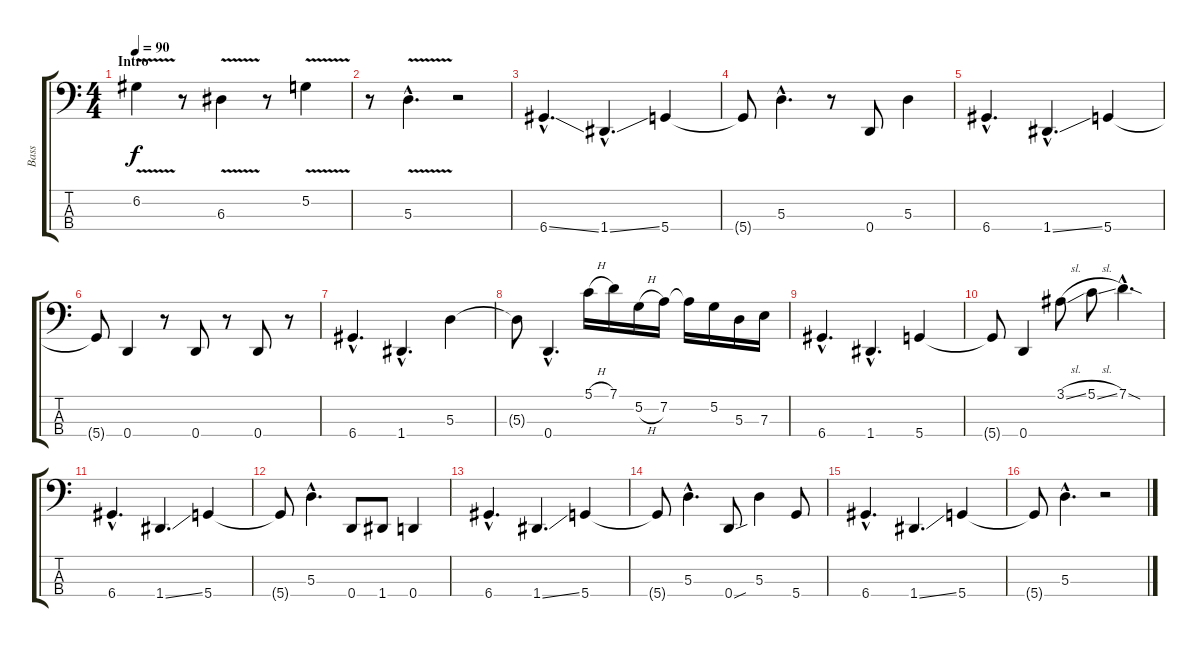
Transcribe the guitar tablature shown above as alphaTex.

\track ("Bass" "Bass") {instrument electricbassfinger}
\staff {score tabs}
\tuning (G2 D2 A1 D1) {hide}
\ts (4 4)
\section ("" "Intro")
\tempo 90
\clef f4
\ks c
6.2{v}.4{dy f instrument electricbassfinger} r.8 6.3{v}.4 r.8 5.2{v}.4 |
r.8 5.3{v hac}.4{d} r.2 |
6.4{ss hac}.4{d} 1.4{ss hac}.4{d} 5.4.4 |
5.4{t}.8 5.3{hac}.4{d} r.8 0.4.8 5.3.4 |
6.4{hac}.4{d} 1.4{ss hac}.4{d} 5.4.4 |
5.4{t}.8 0.4.4 r.8 0.4.8 r.8 0.4.8 r.8 |
6.4{hac}.4{d} 1.4{hac}.4{d} 5.3.4 |
5.3{t}.8 0.4{hac}.4{d} 5.1{h}.16 7.1.16 5.2{h}.16 7.2.16 7.2{t}.16 5.2.16 5.3.16 7.3.16 |
6.4{hac}.4{d} 1.4{hac}.4{d} 5.4.4 |
5.4{t}.8 0.4.4 3.1{sl}.8 5.1{sl}.8 7.1{sod hac}.4{d} |
6.4{hac}.4{d} 1.4{ss}.4{d} 5.4.4 |
5.4{t}.8 5.3{hac}.4{d} 0.4.8 1.4.8 0.4.4 |
6.4{hac}.4{d} 1.4{ss}.4{d} 5.4.4 |
5.4{t}.8 5.3{hac}.4{d} 0.4{sou}.8 5.3.4 5.4.8 |
6.4{hac}.4{d} 1.4{ss}.4{d} 5.4.4 |
5.4{t}.8 5.3{hac}.4{d} r.2
